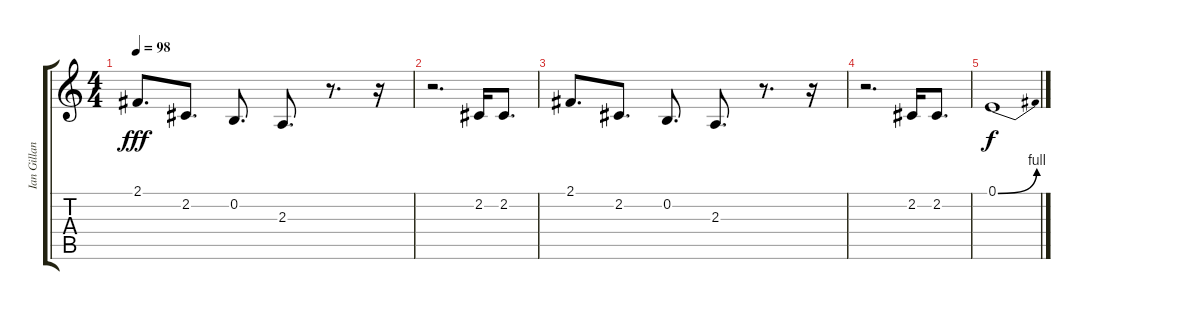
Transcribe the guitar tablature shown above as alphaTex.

\track ("Ian Gillan" "Ian Gillan") {instrument voiceoohs}
\staff {score tabs}
\tuning (E4 B3 G3 D3 A2 E2) {hide}
\ts (4 4)
\tempo 98
\clef g2
\ks c
2.1.8{d dy fff} 2.2.8{d} 0.2.8{d} 2.3.8{d} r.8{d} r.16 |
r.2{d} 2.2.16 2.2.8{d} |
2.1.8{d} 2.2.8{d} 0.2.8{d} 2.3.8{d} r.8{d} r.16 |
r.2{d} 2.2.16 2.2.8{d} |
0.1{be (bend 0 0 60 4)}.1{dy f}
